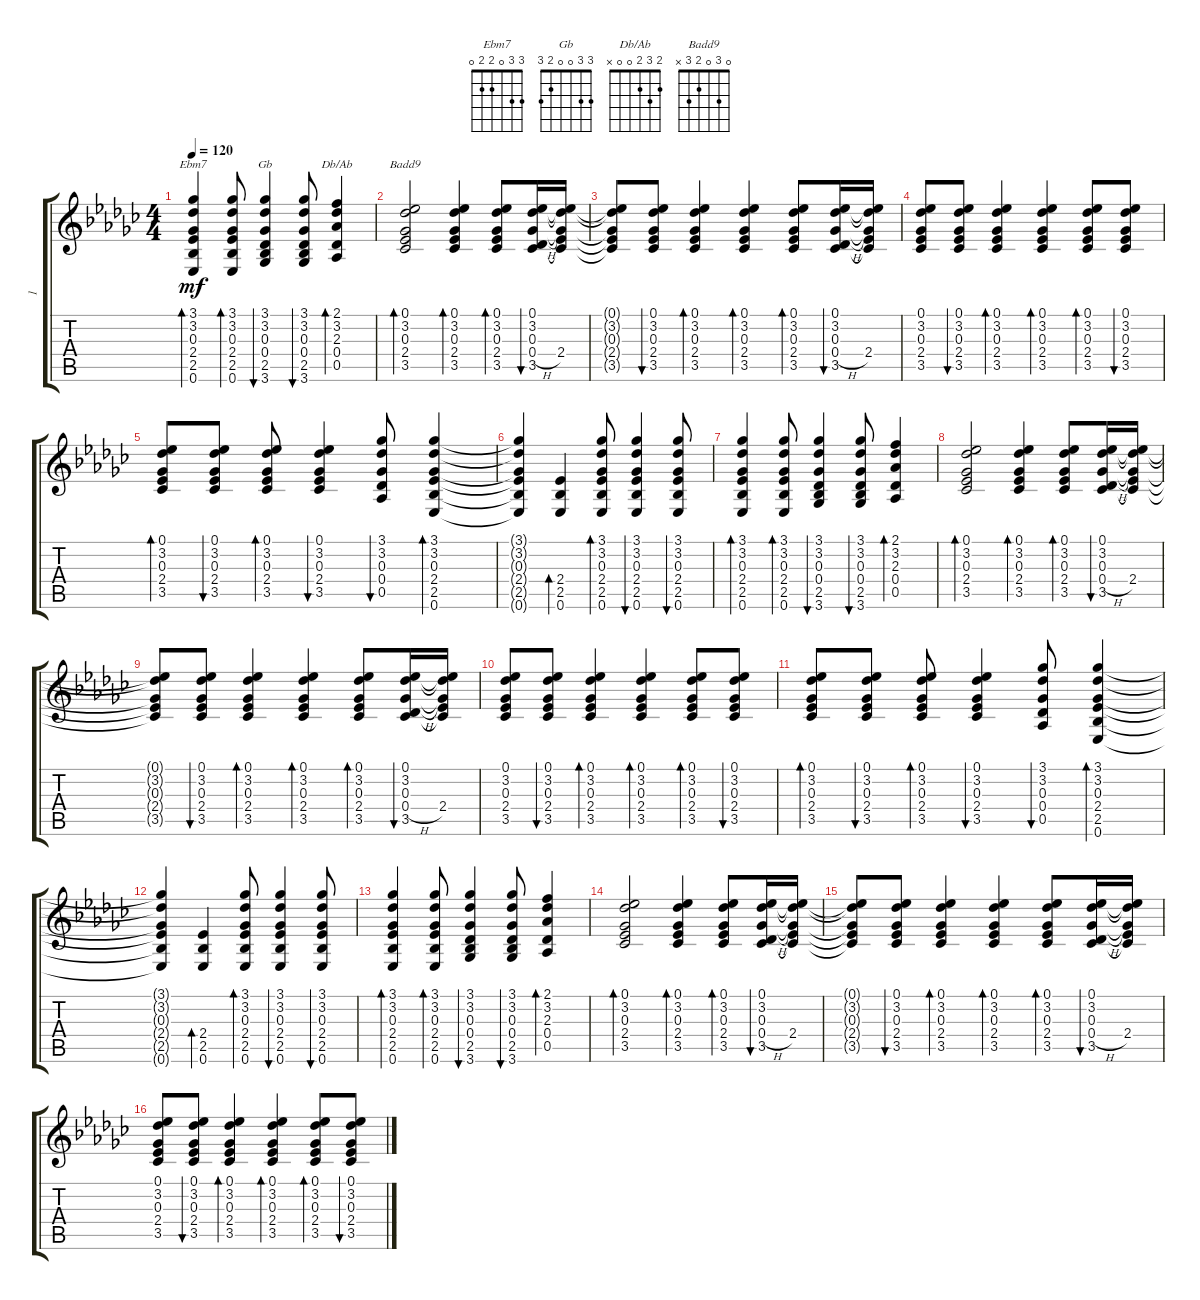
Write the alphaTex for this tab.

\track ("1" "1") {instrument acousticguitarsteel}
\staff {score tabs}
\tuning (Eb4 Bb3 Gb3 Db3 Ab2 Eb2) {hide}
\chord ("Ebm7" 3 3 0 2 2 0)
\chord ("Gb" 3 3 0 0 2 3)
\chord ("Db/Ab" 2 3 2 0 0 x)
\chord ("Badd9" 0 3 0 2 3 x)
\ts (4 4)
\tempo 120
\clef g2
\ks ebminor
(3.1 3.2 0.3 2.4 2.5 0.6).4{bd 30 ch "Ebm7" dy mf instrument acousticguitarsteel} (3.1 3.2 0.3 2.4 2.5 0.6).8{bd 30} (3.1 3.2 0.3 0.4 2.5 3.6).4{bu 30 ch "Gb"} (3.1 3.2 0.3 0.4 2.5 3.6).8{bu 30} (2.1 3.2 2.3 0.4 0.5).4{bd 30 ch "Db/Ab"} |
(0.1 3.2 0.3 2.4 3.5).2{bd 30 ch "Badd9"} (0.1 3.2 0.3 2.4 3.5).4{bd 30} (0.1 3.2 0.3 2.4 3.5).8{bd 30} (0.1 3.2 0.3 0.4{h} 3.5).16{bu 30} (0.1{t} 3.2{t} 0.3{t} 2.4 3.5{t}).16 |
(0.1{t} 3.2{t} 0.3{t} 2.4{t} 3.5{t}).8 (0.1 3.2 0.3 2.4 3.5).8{bu 30} (0.1 3.2 0.3 2.4 3.5).4{bd 30} (0.1 3.2 0.3 2.4 3.5).4{bd 30} (0.1 3.2 0.3 2.4 3.5).8{bd 30} (0.1 3.2 0.3 0.4{h} 3.5).16{bu 30} (0.1{t} 3.2{t} 0.3{t} 2.4 3.5{t}).16 |
(0.1 3.2 0.3 2.4 3.5).8 (0.1 3.2 0.3 2.4 3.5).8{bu 30} (0.1 3.2 0.3 2.4 3.5).4{bd 30} (0.1 3.2 0.3 2.4 3.5).4{bd 30} (0.1 3.2 0.3 2.4 3.5).8{bd 30} (0.1 3.2 0.3 2.4 3.5).8{bu 30} |
(0.1 3.2 0.3 2.4 3.5).8{bd 30} (0.1 3.2 0.3 2.4 3.5).8{bu 30} (0.1 3.2 0.3 2.4 3.5).8{bd 30} (0.1 3.2 0.3 2.4 3.5).4{bu 30} (3.1 3.2 0.3 0.4 0.5).8{bu 30} (3.1 3.2 0.3 2.4 2.5 0.6).4{bd 30} |
(3.1{t} 3.2{t} 0.3{t} 2.4{t} 2.5{t} 0.6{t}).4 (2.4 2.5 0.6).4{bd 30} (3.1 3.2 0.3 2.4 2.5 0.6).8{bd 30} (3.1 3.2 0.3 2.4 2.5 0.6).4{bu 30} (3.1 3.2 0.3 2.4 2.5 0.6).8{bu 30} |
(3.1 3.2 0.3 2.4 2.5 0.6).4{bd 30} (3.1 3.2 0.3 2.4 2.5 0.6).8{bd 30} (3.1 3.2 0.3 0.4 2.5 3.6).4{bu 30} (3.1 3.2 0.3 0.4 2.5 3.6).8{bu 30} (2.1 3.2 2.3 0.4 0.5).4{bd 30} |
(0.1 3.2 0.3 2.4 3.5).2{bd 30} (0.1 3.2 0.3 2.4 3.5).4{bd 30} (0.1 3.2 0.3 2.4 3.5).8{bd 30} (0.1 3.2 0.3 0.4{h} 3.5).16{bu 30} (0.1{t} 3.2{t} 0.3{t} 2.4 3.5{t}).16 |
(0.1{t} 3.2{t} 0.3{t} 2.4{t} 3.5{t}).8 (0.1 3.2 0.3 2.4 3.5).8{bu 30} (0.1 3.2 0.3 2.4 3.5).4{bd 30} (0.1 3.2 0.3 2.4 3.5).4{bd 30} (0.1 3.2 0.3 2.4 3.5).8{bd 30} (0.1 3.2 0.3 0.4{h} 3.5).16{bu 30} (0.1{t} 3.2{t} 0.3{t} 2.4 3.5{t}).16 |
(0.1 3.2 0.3 2.4 3.5).8 (0.1 3.2 0.3 2.4 3.5).8{bu 30} (0.1 3.2 0.3 2.4 3.5).4{bd 30} (0.1 3.2 0.3 2.4 3.5).4{bd 30} (0.1 3.2 0.3 2.4 3.5).8{bd 30} (0.1 3.2 0.3 2.4 3.5).8{bu 30} |
(0.1 3.2 0.3 2.4 3.5).8{bd 30} (0.1 3.2 0.3 2.4 3.5).8{bu 30} (0.1 3.2 0.3 2.4 3.5).8{bd 30} (0.1 3.2 0.3 2.4 3.5).4{bu 30} (3.1 3.2 0.3 0.4 0.5).8{bu 30} (3.1 3.2 0.3 2.4 2.5 0.6).4{bd 30} |
(3.1{t} 3.2{t} 0.3{t} 2.4{t} 2.5{t} 0.6{t}).4 (2.4 2.5 0.6).4{bd 30} (3.1 3.2 0.3 2.4 2.5 0.6).8{bd 30} (3.1 3.2 0.3 2.4 2.5 0.6).4{bu 30} (3.1 3.2 0.3 2.4 2.5 0.6).8{bu 30} |
(3.1 3.2 0.3 2.4 2.5 0.6).4{bd 30} (3.1 3.2 0.3 2.4 2.5 0.6).8{bd 30} (3.1 3.2 0.3 0.4 2.5 3.6).4{bu 30} (3.1 3.2 0.3 0.4 2.5 3.6).8{bu 30} (2.1 3.2 2.3 0.4 0.5).4{bd 30} |
(0.1 3.2 0.3 2.4 3.5).2{bd 30} (0.1 3.2 0.3 2.4 3.5).4{bd 30} (0.1 3.2 0.3 2.4 3.5).8{bd 30} (0.1 3.2 0.3 0.4{h} 3.5).16{bu 30} (0.1{t} 3.2{t} 0.3{t} 2.4 3.5{t}).16 |
(0.1{t} 3.2{t} 0.3{t} 2.4{t} 3.5{t}).8 (0.1 3.2 0.3 2.4 3.5).8{bu 30} (0.1 3.2 0.3 2.4 3.5).4{bd 30} (0.1 3.2 0.3 2.4 3.5).4{bd 30} (0.1 3.2 0.3 2.4 3.5).8{bd 30} (0.1 3.2 0.3 0.4{h} 3.5).16{bu 30} (0.1{t} 3.2{t} 0.3{t} 2.4 3.5{t}).16 |
(0.1 3.2 0.3 2.4 3.5).8 (0.1 3.2 0.3 2.4 3.5).8{bu 30} (0.1 3.2 0.3 2.4 3.5).4{bd 30} (0.1 3.2 0.3 2.4 3.5).4{bd 30} (0.1 3.2 0.3 2.4 3.5).8{bd 30} (0.1 3.2 0.3 2.4 3.5).8{bu 30}
